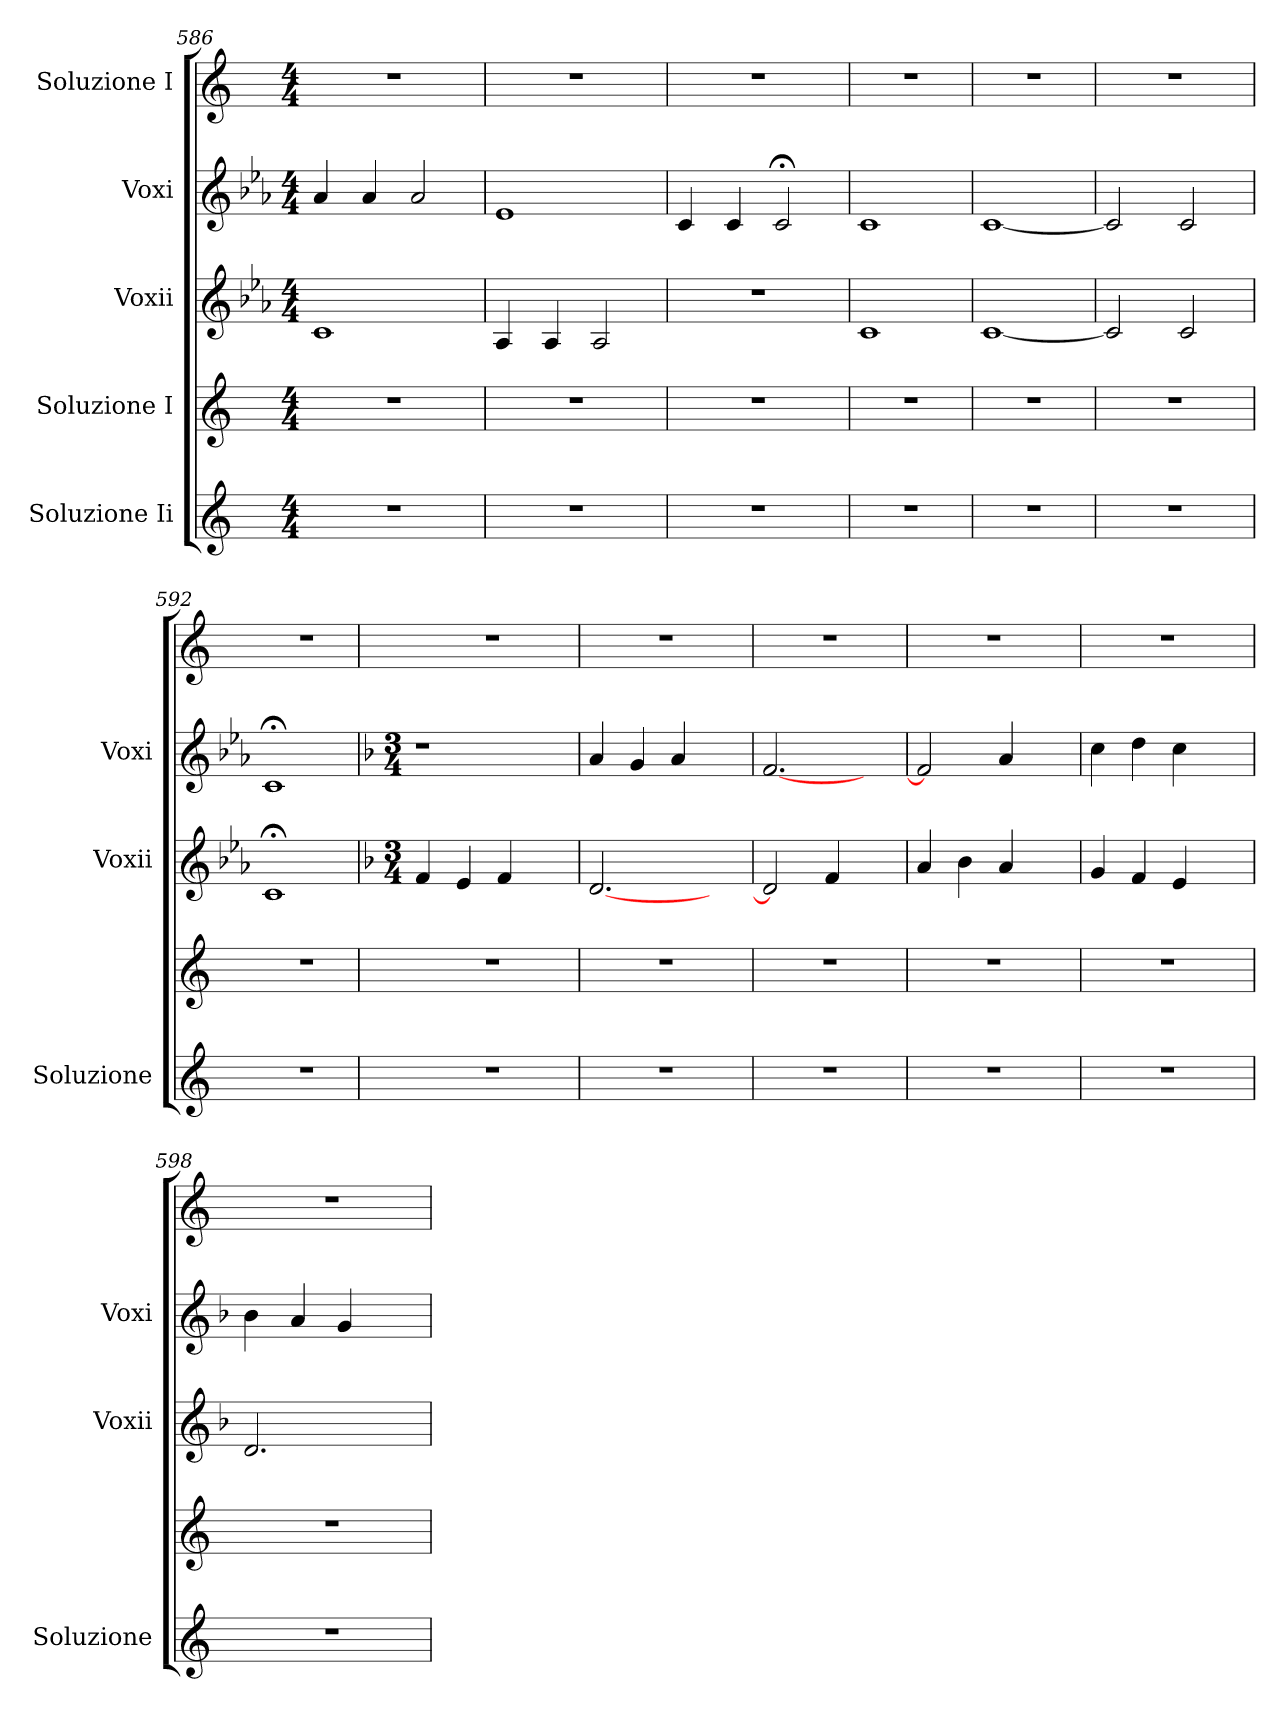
**kern	**kern	**kern	**kern	**kern
*part5	*part4	*part3	*part2	*part1
*staff5	*staff4	*staff3	*staff2	*staff1
*I"Soluzione Ii	*I"Soluzione I	*I"Voxii	*I"Voxi	*I"Soluzione I
*I'Soluzione	*	*I'Voxii	*I'Voxi	*
*clefG2	*clefG2	*clefG2	*clefG2	*clefG2
*k[]	*k[]	*k[b-e-a-]	*k[b-e-a-]	*k[]
*C:	*C:	*E-:	*E-:	*C:
*M4/4	*M4/4	*M4/4	*M4/4	*M4/4
=586	=586	=586	=586	=586
1r	1r	1c	4a-/	1r
.	.	.	4a-/	.
.	.	.	2a-/	.
=587	=587	=587	=587	=587
1r	1r	4A-/	1e-	1r
.	.	4A-/	.	.
.	.	2A-/	.	.
=588	=588	=588	=588	=588
1r	1r	1r	4c/	1r
.	.	.	4c/	.
.	.	.	2c;/	.
=589	=589	=589	=589	=589
1r	1r	1c	1c	1r
=590	=590	=590	=590	=590
1r	1r	[<1c	[<1c	1r
=591	=591	=591	=591	=591
1r	1r	2c/]	2c/]	1r
.	.	2c/	2c/	.
=592	=592	=592	=592	=592
1r	1r	1c;	1c;	1r
!!LO:PB:g=z
=593	=593	=593	=593	=593
*	*	*k[b-]	*k[b-]	*
*	*	*F:	*F:	*
*	*	*M3/4	*M3/4	*
!	!	!	!LO:N:vis=1	!
1r	1r	4f/	2.r	1r
.	.	4e/	.	.
.	.	4f/	.	.
.	.	4ryy	4ryy	.
=594	=594	=594	=594	=594
1r	1r	[<2.d/	4a/	1r
.	.	.	4g/	.
.	.	.	4a/	.
.	.	4ryy	4ryy	.
=595	=595	=595	=595	=595
1r	1r	2d/]	[<2.f/	1r
.	.	4f/	.	.
.	.	4ryy	4ryy	.
=596	=596	=596	=596	=596
1r	1r	4a/	2f/]	1r
.	.	4b-\	.	.
.	.	4a/	4a/	.
.	.	4ryy	4ryy	.
=597	=597	=597	=597	=597
1r	1r	4g/	4cc\	1r
.	.	4f/	4dd\	.
.	.	4e/	4cc\	.
.	.	4ryy	4ryy	.
=598	=598	=598	=598	=598
1r	1r	2.d/	4b-\	1r
.	.	.	4a/	.
.	.	.	4g/	.
.	.	4ryy	4ryy	.
=	=	=	=	=
*-	*-	*-	*-	*-
